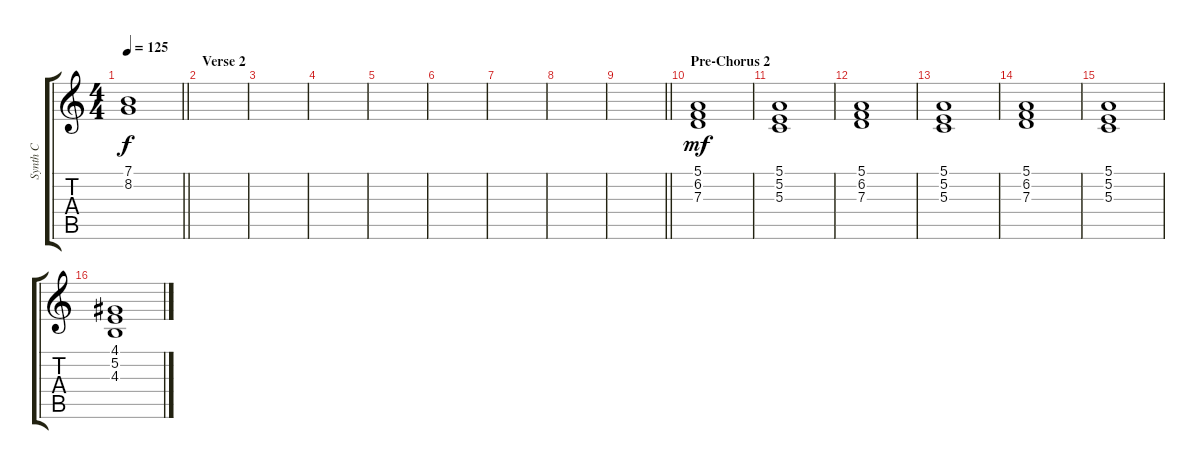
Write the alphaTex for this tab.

\track ("Synth C" "Synth C") {instrument pad4choir}
\staff {score tabs}
\tuning (E4 B3 G3 D3 A2 E2) {hide}
\ts (4 4)
\tempo 125
\clef g2
\barLineRight lightlight
\ks c
(7.1 8.2).1{dy f} |
\section ("" "Verse 2")
|
|
|
|
|
|
|
\barLineRight lightlight
|
\section ("" "Pre-Chorus 2")
(5.1 6.2 7.3).1{dy mf} |
(5.1 5.2 5.3).1 |
(5.1 6.2 7.3).1 |
(5.1 5.2 5.3).1 |
(5.1 6.2 7.3).1 |
(5.1 5.2 5.3).1 |
(4.1 5.2 4.3).1
